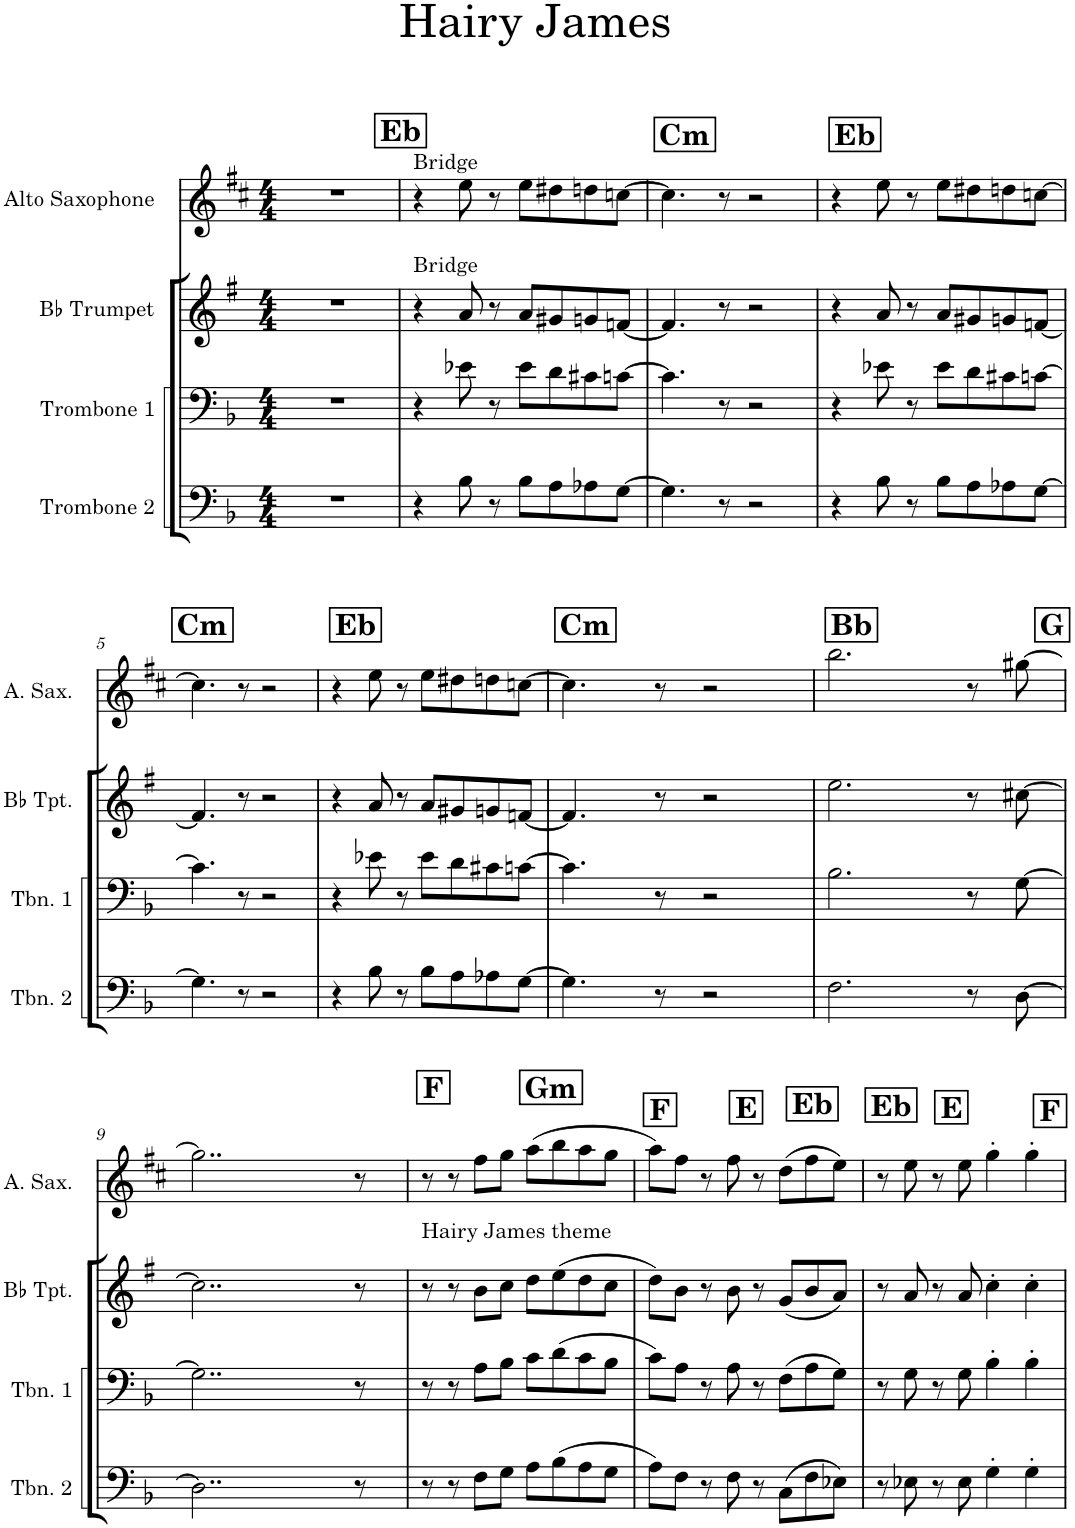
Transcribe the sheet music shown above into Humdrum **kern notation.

**kern	**kern	**kern	**kern
*part4	*part3	*part2	*part1
*staff4	*staff3	*staff2	*staff1
*I"Trombone 2	*I"Trombone 1	*I"Bb Trumpet	*I"Alto Saxophone
*I'Tbn. 2	*I'Tbn. 1	*I'Bb Tpt.	*I'A. Sax.
*clefF4	*clefF4	*clefG2	*clefG2
*	*	*Trd1c2	*Trd5c9
*k[b-]	*k[b-]	*k[f#]	*k[f#c#]
*M4/4	*M4/4	*M4/4	*M4/4
=1	=1	=1	=1
1r	1r	1r	1r
!!LO:REH:place=s1:a:B:cj:fs=14:t=Eb
=2	=2	=2	=2
!	!	!	!LO:TX:a:t=Bridge
!	!	!LO:TX:a:t=Bridge	!
4r	4r	4r	4r
8B-\	8e-X\	8a/	8ee\
8r	8r	8r	8r
8B-\L	8e-\L	8a/L	8ee\L
8A\	8d\	8g#X/	8dd#X\
8A-X\	8c#X\	8gn/	8ddn\
[8G\J	[8cn\J	[8fn/J	[8ccn\J
!!LO:REH:place=s1:a:B:cj:fs=14:t=Cm
=3	=3	=3	=3
4.G\]	4.c\]	4.f/]	4.cc\]
8r	8r	8r	8r
2r	2r	2r	2r
!!LO:REH:place=s1:a:B:cj:fs=14:t=Eb
=4	=4	=4	=4
4r	4r	4r	4r
8B-\	8e-X\	8a/	8ee\
8r	8r	8r	8r
8B-\L	8e-\L	8a/L	8ee\L
8A\	8d\	8g#X/	8dd#X\
8A-X\	8c#X\	8gn/	8ddn\
[8G\J	[8cn\J	[8fn/J	[8ccn\J
!!LO:LB:g=z
!!LO:REH:place=s1:a:B:cj:fs=14:t=Cm
=5	=5	=5	=5
4.G\]	4.c\]	4.f/]	4.cc\]
8r	8r	8r	8r
2r	2r	2r	2r
!!LO:REH:place=s1:a:B:cj:fs=14:t=Eb
=6	=6	=6	=6
4r	4r	4r	4r
8B-\	8e-X\	8a/	8ee\
8r	8r	8r	8r
8B-\L	8e-\L	8a/L	8ee\L
8A\	8d\	8g#X/	8dd#X\
8A-X\	8c#X\	8gn/	8ddn\
[8G\J	[8cn\J	[8fn/J	[8ccn\J
!!LO:REH:place=s1:a:B:cj:fs=14:t=Cm
=7	=7	=7	=7
4.G\]	4.c\]	4.f/]	4.cc\]
8r	8r	8r	8r
2r	2r	2r	2r
!!LO:REH:place=s1:a:B:cj:fs=14:t=G:qo=3.5
!!LO:REH:place=s1:a:B:cj:fs=14:t=Bb
=8	=8	=8	=8
2.F\	2.B-\	2.ee\	2.bb\
8r	8r	8r	8r
[8D\	[8G\	[8cc#X\	[8gg#X\
!!LO:LB:g=z
=9	=9	=9	=9
2..D\]	2..G\]	2..cc#\]	2..gg#\]
8r	8r	8r	8r
!!LO:REH:place=s1:a:B:cj:fs=14:t=Gm:qo=2
!!LO:REH:place=s1:a:B:cj:fs=14:t=F
=10	=10	=10	=10
!	!	!LO:TX:a:t=Hairy James theme	!
8r	8r	8r	8r
8r	8r	8r	8r
8F\L	8A\L	8b\L	8ff#\L
8G\J	8B-\J	8cc\J	8gg\J
8A\L	8c\L	8dd\L	(8aa\L
(8B-\	(8d\	(8ee\	8bb\
8A\	8c\	8dd\	8aa\
8G\J	8B-\J	8cc\J	8gg\J
!!LO:REH:place=s1:a:B:cj:fs=14:t=Eb:qo=3
!!LO:REH:place=s1:a:B:cj:fs=14:t=E:qo=2
!!LO:REH:place=s1:a:B:cj:fs=14:t=F
=11	=11	=11	=11
8A\L)	8c\L)	8dd\L)	8aa\L)
8F\J	8A\J	8b\J	8ff#\J
8r	8r	8r	8r
8F\	8A\	8b\	8ff#\
8r	8r	8r	8r
(8C\L	(8F\L	(8g/L	(8dd\L
8F\	8A\	8b/	8ff#\
8E-X\J)	8G\J)	8a/J)	8ee\J)
!!LO:REH:place=s1:a:B:cj:fs=14:t=F:qo=3
!!LO:REH:place=s1:a:B:cj:fs=14:t=E:qo=1.5
!!LO:REH:place=s1:a:B:cj:fs=14:t=Eb
=12	=12	=12	=12
8r	8r	8r	8r
8E-X\	8G\	8a/	8ee\
8r	8r	8r	8r
8E-\	8G\	8a/	8ee\
4G'\	4B-'\	4cc'\	4gg'\
4G'\	4B-'\	4cc'\	4gg'\
=	=	=	=
*-	*-	*-	*-
